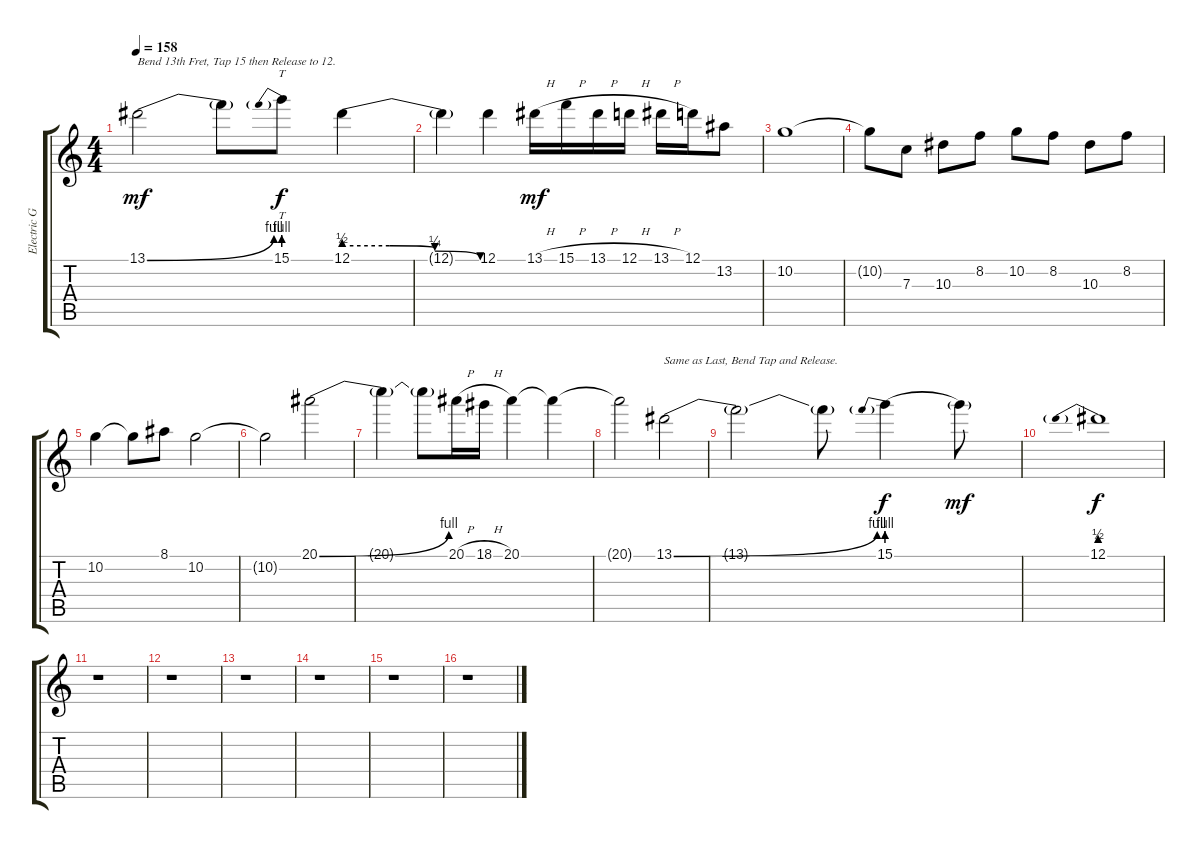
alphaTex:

\track ("Electric Guitar" "Electric G") {instrument distortionguitar}
\staff {score tabs}
\tuning (D4 A3 F3 C3 G2 C2) {hide}
\ts (4 4)
\tempo 158
\clef g2
\ks c
13.1{be (bend 0 0 60 4)}.2{txt "Bend 13th Fret, Tap 15 then Release to 12." dy mf} 13.1{t}.8 15.1{be (prebend 0 4 60 4)}.8{tt dy f} 12.1{be (custom 0 2 20 2 40 1 60 0)}.4 |
12.1{t}.4 12.1.4 13.1{h}.16{dy mf} 15.1{h}.16 13.1{h}.16 12.1{h}.16 13.1{h}.16 12.1.16 13.2.8 |
10.2.1 |
10.2{t}.8 7.3.8 10.3.8 8.2.8 10.2.8 8.2.8 10.3.8 8.2.8 |
10.2.4 10.2{t}.8 8.1.8 10.2.2 |
10.2{t}.2 20.1{be (bend 0 0 60 4)}.2 |
20.1{t}.4 20.1{t}.8 20.1{h}.16 18.1{h}.16 20.1.4 20.1{t}.4 |
20.1{t}.2 13.1{be (bend 0 0 60 4)}.2{txt "Same as Last, Bend Tap and Release."} |
13.1{t}.2 13.1{t}.8 15.1{be (prebend 0 4 60 4)}.4{dy f} 15.1{t}.8{dy mf} |
12.1{be (prebend 0 2 60 2)}.1{dy f} |
r.1 |
r.1 |
r.1 |
r.1 |
r.1 |
r.1
